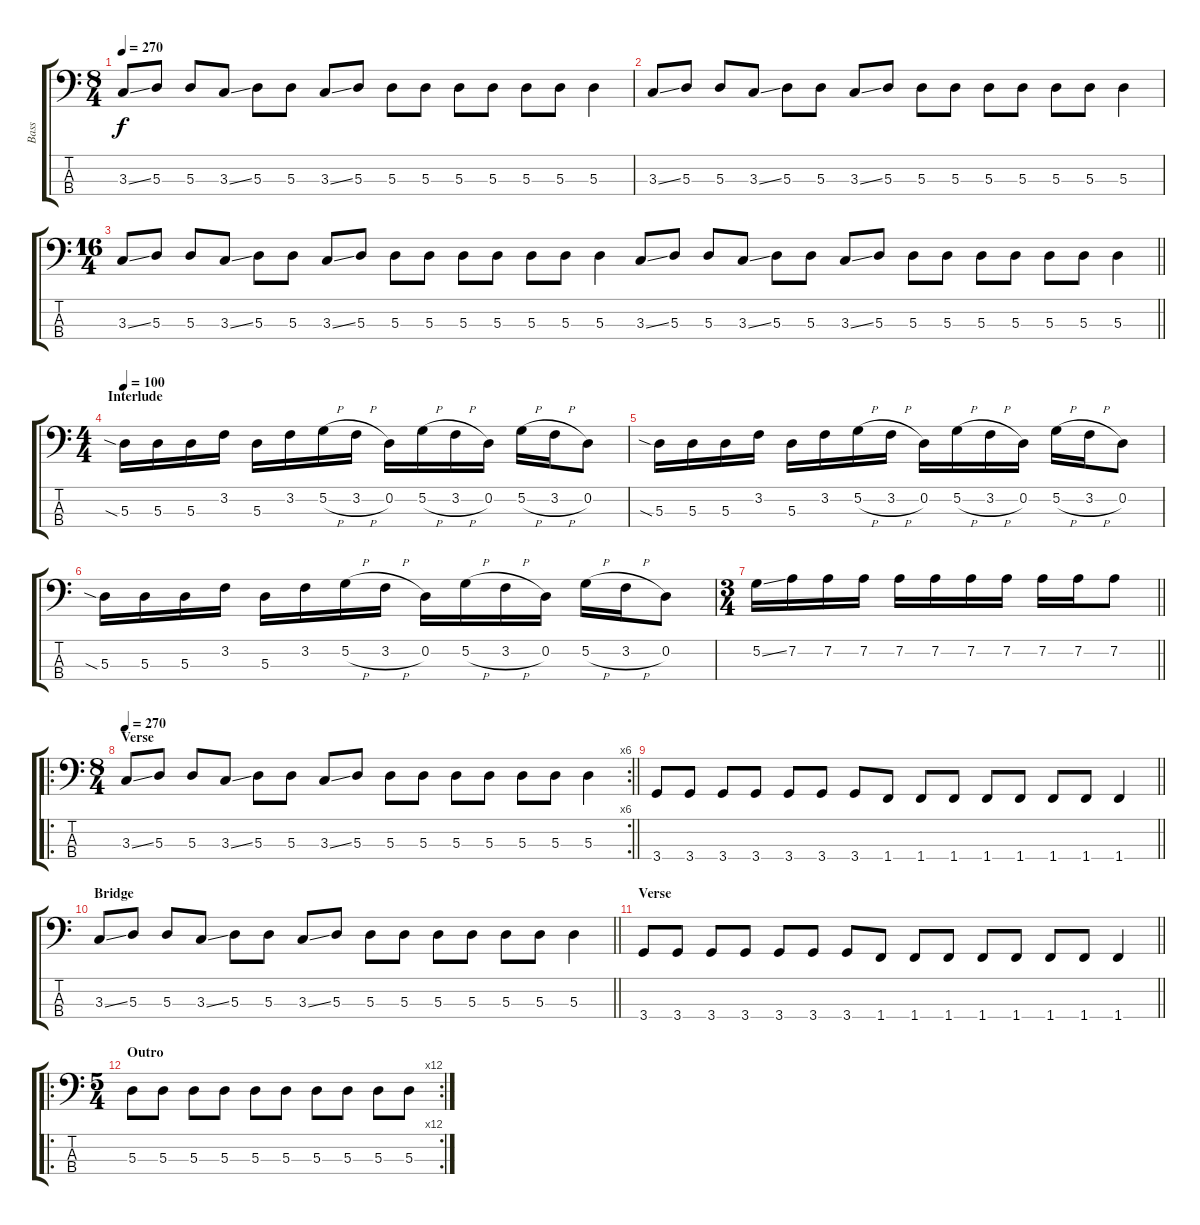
\track ("Bass" "Bass") {instrument electricbassfinger}
\staff {score tabs}
\tuning (G2 D2 A1 E1) {hide}
\ts (8 4)
\tempo 270
\clef f4
\ks c
3.3{ss}.8{dy f} 5.3.8 5.3.8 3.3{ss}.8 5.3.8 5.3.8 3.3{ss}.8 5.3.8 5.3.8 5.3.8 5.3.8 5.3.8 5.3.8 5.3.8 5.3.4 |
3.3{ss}.8 5.3.8 5.3.8 3.3{ss}.8 5.3.8 5.3.8 3.3{ss}.8 5.3.8 5.3.8 5.3.8 5.3.8 5.3.8 5.3.8 5.3.8 5.3.4 |
\ts (16 4)
\barLineRight lightlight
3.3{ss}.8 5.3.8 5.3.8 3.3{ss}.8 5.3.8 5.3.8 3.3{ss}.8 5.3.8 5.3.8 5.3.8 5.3.8 5.3.8 5.3.8 5.3.8 5.3.4 3.3{ss}.8 5.3.8 5.3.8 3.3{ss}.8 5.3.8 5.3.8 3.3{ss}.8 5.3.8 5.3.8 5.3.8 5.3.8 5.3.8 5.3.8 5.3.8 5.3.4 |
\ts (4 4)
\section ("" "Interlude")
\tempo 100
5.3{sia}.16 5.3.16 5.3.16 3.2.16 5.3.16 3.2.16 5.2{h}.16 3.2{h}.16 0.2.16 5.2{h}.16 3.2{h}.16 0.2.16 5.2{h}.16 3.2{h}.16 0.2.8 |
5.3{sia}.16 5.3.16 5.3.16 3.2.16 5.3.16 3.2.16 5.2{h}.16 3.2{h}.16 0.2.16 5.2{h}.16 3.2{h}.16 0.2.16 5.2{h}.16 3.2{h}.16 0.2.8 |
5.3{sia}.16 5.3.16 5.3.16 3.2.16 5.3.16 3.2.16 5.2{h}.16 3.2{h}.16 0.2.16 5.2{h}.16 3.2{h}.16 0.2.16 5.2{h}.16 3.2{h}.16 0.2.8 |
\ts (3 4)
\barLineRight lightlight
5.2{ss}.16 7.2.16 7.2.16 7.2.16 7.2.16 7.2.16 7.2.16 7.2.16 7.2.16 7.2.16 7.2.8 |
\ro
\rc 6
\ts (8 4)
\section ("" "Verse")
\tempo 270
\barLineRight lightlight
3.3{ss}.8 5.3.8 5.3.8 3.3{ss}.8 5.3.8 5.3.8 3.3{ss}.8 5.3.8 5.3.8 5.3.8 5.3.8 5.3.8 5.3.8 5.3.8 5.3.4 |
\barLineRight lightlight
3.4.8 3.4.8 3.4.8 3.4.8 3.4.8 3.4.8 3.4.8 1.4.8 1.4.8 1.4.8 1.4.8 1.4.8 1.4.8 1.4.8 1.4.4 |
\section ("" "Bridge")
\barLineRight lightlight
3.3{ss}.8 5.3.8 5.3.8 3.3{ss}.8 5.3.8 5.3.8 3.3{ss}.8 5.3.8 5.3.8 5.3.8 5.3.8 5.3.8 5.3.8 5.3.8 5.3.4 |
\section ("" "Verse")
\barLineRight lightlight
3.4.8 3.4.8 3.4.8 3.4.8 3.4.8 3.4.8 3.4.8 1.4.8 1.4.8 1.4.8 1.4.8 1.4.8 1.4.8 1.4.8 1.4.4 |
\ro
\rc 12
\ts (5 4)
\section ("" "Outro")
5.3.8 5.3.8 5.3.8 5.3.8 5.3.8 5.3.8 5.3.8 5.3.8 5.3.8 5.3.8
